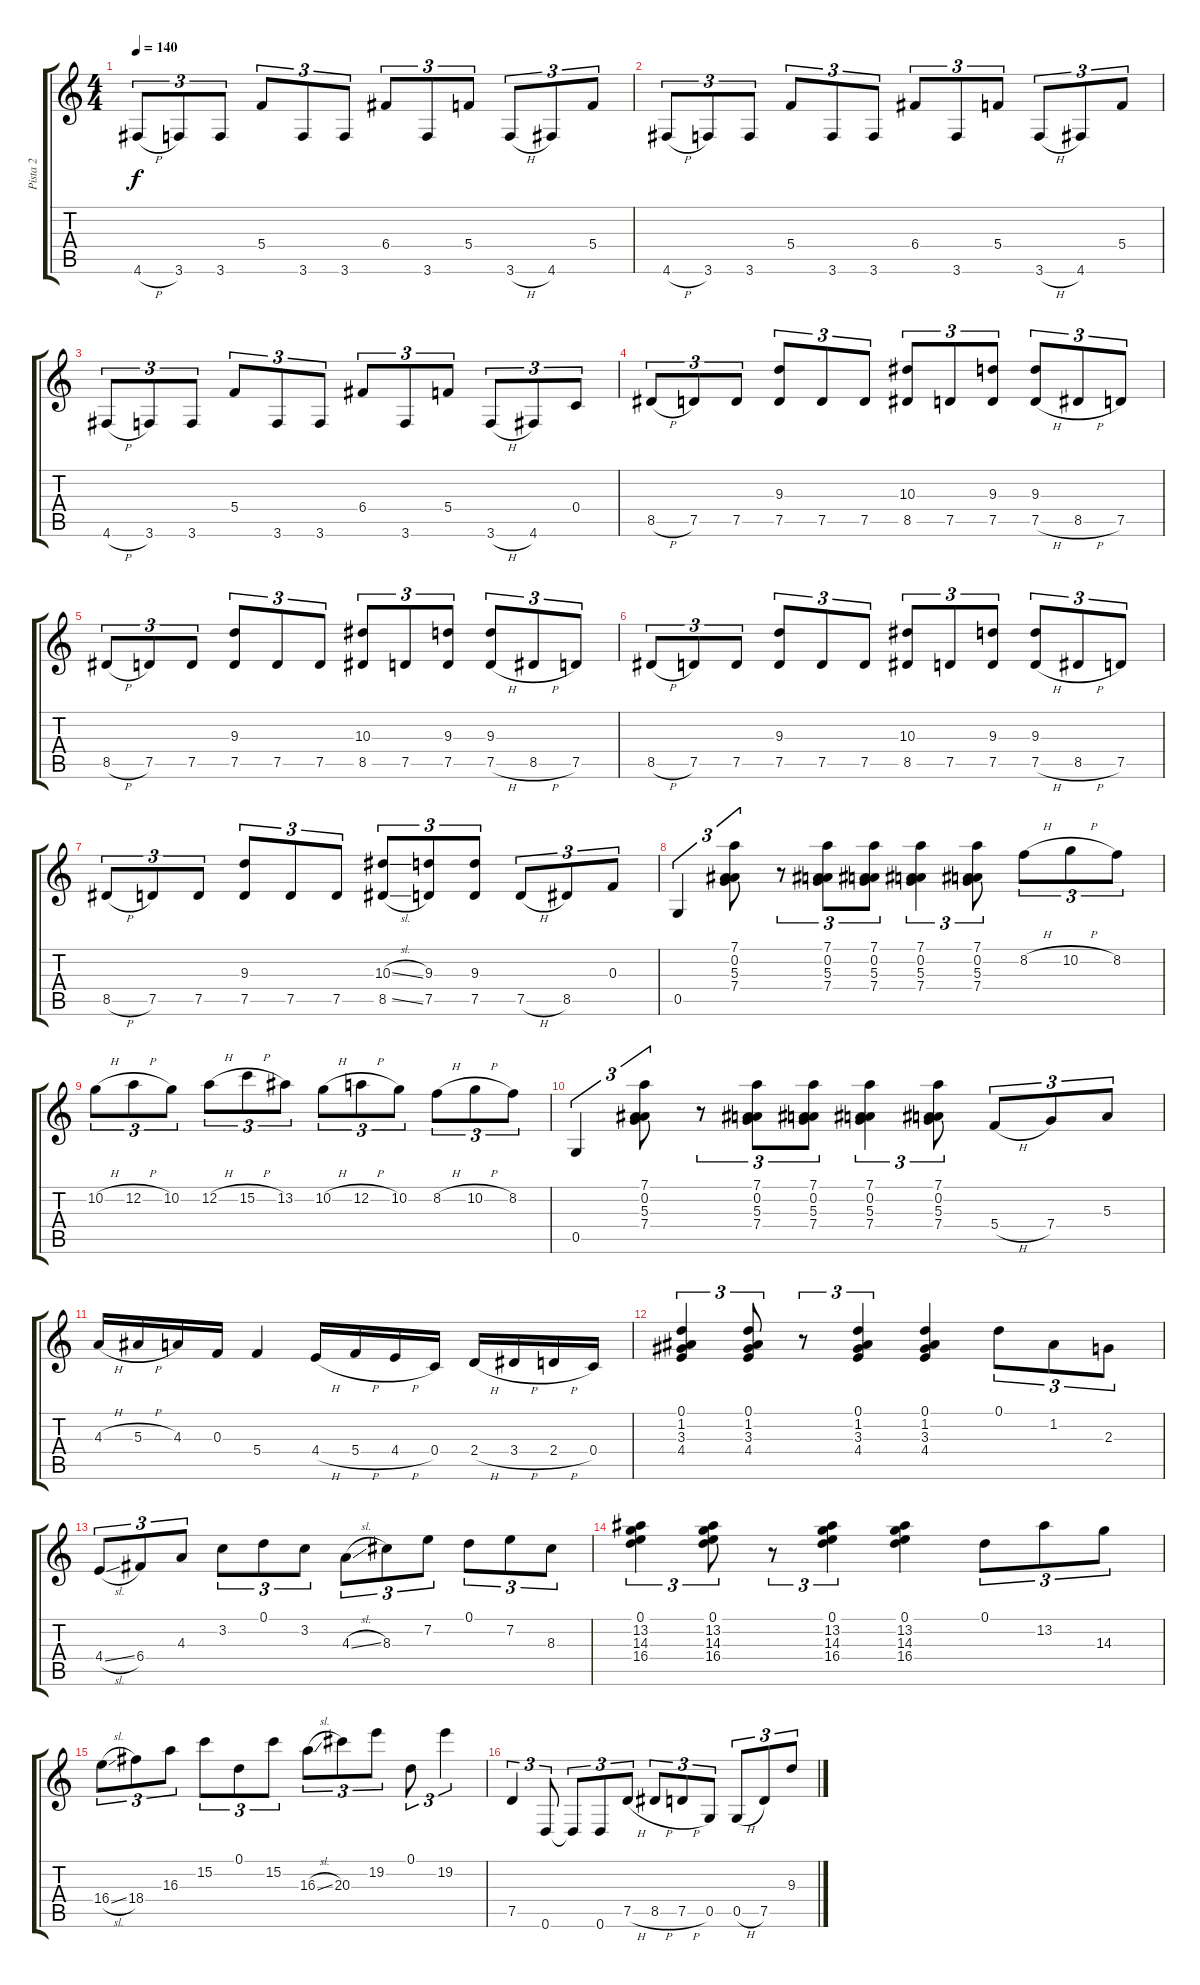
\track ("Pista 2" "Pista 2") {instrument overdrivenguitar}
\staff {score tabs}
\tuning (D4 A3 F3 C3 G2 D2) {hide}
\ts (4 4)
\tempo 140
\clef g2
\ks c
4.6{h}.8{tu (3 2) dy f} 3.6.8{tu (3 2)} 3.6.8{tu (3 2)} 5.4.8{tu (3 2)} 3.6.8{tu (3 2)} 3.6.8{tu (3 2)} 6.4.8{tu (3 2)} 3.6.8{tu (3 2)} 5.4.8{tu (3 2)} 3.6{h}.8{tu (3 2)} 4.6.8{tu (3 2)} 5.4.8{tu (3 2)} |
4.6{h}.8{tu (3 2)} 3.6.8{tu (3 2)} 3.6.8{tu (3 2)} 5.4.8{tu (3 2)} 3.6.8{tu (3 2)} 3.6.8{tu (3 2)} 6.4.8{tu (3 2)} 3.6.8{tu (3 2)} 5.4.8{tu (3 2)} 3.6{h}.8{tu (3 2)} 4.6.8{tu (3 2)} 5.4.8{tu (3 2)} |
4.6{h}.8{tu (3 2)} 3.6.8{tu (3 2)} 3.6.8{tu (3 2)} 5.4.8{tu (3 2)} 3.6.8{tu (3 2)} 3.6.8{tu (3 2)} 6.4.8{tu (3 2)} 3.6.8{tu (3 2)} 5.4.8{tu (3 2)} 3.6{h}.8{tu (3 2)} 4.6.8{tu (3 2)} 0.4.8{tu (3 2)} |
8.5{h}.8{tu (3 2)} 7.5.8{tu (3 2)} 7.5.8{tu (3 2)} (9.3 7.5).8{tu (3 2)} 7.5.8{tu (3 2)} 7.5.8{tu (3 2)} (10.3 8.5).8{tu (3 2)} 7.5.8{tu (3 2)} (9.3 7.5).8{tu (3 2)} (9.3 7.5{h}).8{tu (3 2)} 8.5{h}.8{tu (3 2)} 7.5.8{tu (3 2)} |
8.5{h}.8{tu (3 2)} 7.5.8{tu (3 2)} 7.5.8{tu (3 2)} (9.3 7.5).8{tu (3 2)} 7.5.8{tu (3 2)} 7.5.8{tu (3 2)} (10.3 8.5).8{tu (3 2)} 7.5.8{tu (3 2)} (9.3 7.5).8{tu (3 2)} (9.3 7.5{h}).8{tu (3 2)} 8.5{h}.8{tu (3 2)} 7.5.8{tu (3 2)} |
8.5{h}.8{tu (3 2)} 7.5.8{tu (3 2)} 7.5.8{tu (3 2)} (9.3 7.5).8{tu (3 2)} 7.5.8{tu (3 2)} 7.5.8{tu (3 2)} (10.3 8.5).8{tu (3 2)} 7.5.8{tu (3 2)} (9.3 7.5).8{tu (3 2)} (9.3 7.5{h}).8{tu (3 2)} 8.5{h}.8{tu (3 2)} 7.5.8{tu (3 2)} |
8.5{h}.8{tu (3 2)} 7.5.8{tu (3 2)} 7.5.8{tu (3 2)} (9.3 7.5).8{tu (3 2)} 7.5.8{tu (3 2)} 7.5.8{tu (3 2)} (10.3{sl} 8.5{sl}).8{tu (3 2)} (9.3 7.5).8{tu (3 2)} (9.3 7.5).8{tu (3 2)} 7.5{h}.8{tu (3 2)} 8.5.8{tu (3 2)} 0.3.8{tu (3 2)} |
0.5.4{tu (3 2)} (7.1 0.2 5.3 7.4).8{tu (3 2)} r.8{tu (3 2)} (7.1 0.2 5.3 7.4).8{tu (3 2)} (7.1 0.2 5.3 7.4).8{tu (3 2)} (7.1 0.2 5.3 7.4).4{tu (3 2)} (7.1 0.2 5.3 7.4).8{tu (3 2)} 8.2{h}.8{tu (3 2)} 10.2{h}.8{tu (3 2)} 8.2.8{tu (3 2)} |
10.2{h}.8{tu (3 2)} 12.2{h}.8{tu (3 2)} 10.2.8{tu (3 2)} 12.2{h}.8{tu (3 2)} 15.2{h}.8{tu (3 2)} 13.2.8{tu (3 2)} 10.2{h}.8{tu (3 2)} 12.2{h}.8{tu (3 2)} 10.2.8{tu (3 2)} 8.2{h}.8{tu (3 2)} 10.2{h}.8{tu (3 2)} 8.2.8{tu (3 2)} |
0.5.4{tu (3 2)} (7.1 0.2 5.3 7.4).8{tu (3 2)} r.8{tu (3 2)} (7.1 0.2 5.3 7.4).8{tu (3 2)} (7.1 0.2 5.3 7.4).8{tu (3 2)} (7.1 0.2 5.3 7.4).4{tu (3 2)} (7.1 0.2 5.3 7.4).8{tu (3 2)} 5.4{h}.8{tu (3 2)} 7.4.8{tu (3 2)} 5.3.8{tu (3 2)} |
4.3{h}.16 5.3{h}.16 4.3.16 0.3.16 5.4.4 4.4{h}.16 5.4{h}.16 4.4{h}.16 0.4.16 2.4{h}.16 3.4{h}.16 2.4{h}.16 0.4.16 |
(0.1 1.2 3.3 4.4).4{tu (3 2)} (0.1 1.2 3.3 4.4).8{tu (3 2)} r.8{tu (3 2)} (0.1 1.2 3.3 4.4).4{tu (3 2)} (0.1 1.2 3.3 4.4).4 0.1.8{tu (3 2)} 1.2.8{tu (3 2)} 2.3.8{tu (3 2)} |
4.4{sl}.8{tu (3 2)} 6.4.8{tu (3 2)} 4.3.8{tu (3 2)} 3.2.8{tu (3 2)} 0.1.8{tu (3 2)} 3.2.8{tu (3 2)} 4.3{sl}.8{tu (3 2)} 8.3.8{tu (3 2)} 7.2.8{tu (3 2)} 0.1.8{tu (3 2)} 7.2.8{tu (3 2)} 8.3.8{tu (3 2)} |
(0.1 13.2 14.3 16.4).4{tu (3 2)} (0.1 13.2 14.3 16.4).8{tu (3 2)} r.8{tu (3 2)} (0.1 13.2 14.3 16.4).4{tu (3 2)} (0.1 13.2 14.3 16.4).4 0.1.8{tu (3 2)} 13.2.8{tu (3 2)} 14.3.8{tu (3 2)} |
16.4{sl}.8{tu (3 2)} 18.4.8{tu (3 2)} 16.3.8{tu (3 2)} 15.2.8{tu (3 2)} 0.1.8{tu (3 2)} 15.2.8{tu (3 2)} 16.3{sl}.8{tu (3 2)} 20.3.8{tu (3 2)} 19.2.8{tu (3 2)} 0.1.8{tu (3 2)} 19.2.4{tu (3 2)} |
7.5.4{tu (3 2)} 0.6.8{tu (3 2)} 0.6{t}.8{tu (3 2)} 0.6.8{tu (3 2)} 7.5{h}.8{tu (3 2)} 8.5{h}.8{tu (3 2)} 7.5{h}.8{tu (3 2)} 0.5.8{tu (3 2)} 0.5{h}.8{tu (3 2)} 7.5.8{tu (3 2)} 9.3.8{tu (3 2)}
